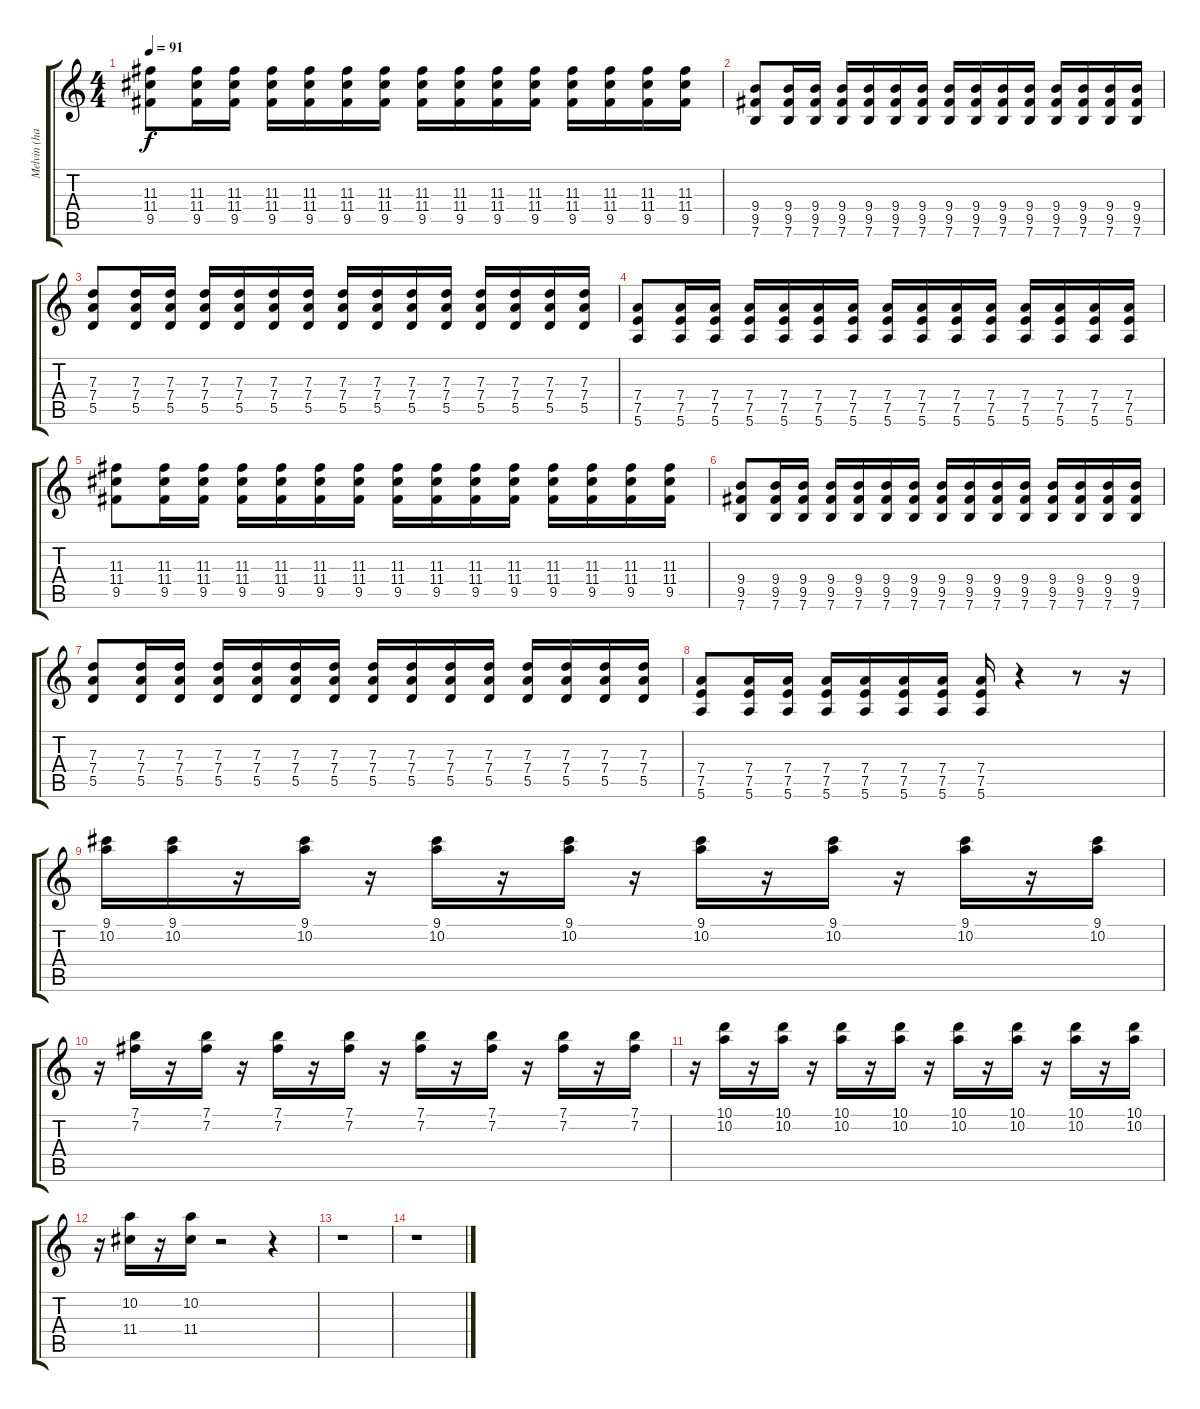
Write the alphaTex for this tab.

\track ("Melvin (hard rocker)" "Melvin (ha") {instrument electricguitarclean}
\staff {score tabs}
\tuning (E4 B3 G3 D3 A2 E2) {hide}
\ts (4 4)
\tempo 91
\clef g2
\ks c
(11.3 11.4 9.5).8{dy f volume 7} (11.3 11.4 9.5).16 (11.3 11.4 9.5).16 (11.3 11.4 9.5).16 (11.3 11.4 9.5).16 (11.3 11.4 9.5).16 (11.3 11.4 9.5).16 (11.3 11.4 9.5).16 (11.3 11.4 9.5).16 (11.3 11.4 9.5).16 (11.3 11.4 9.5).16 (11.3 11.4 9.5).16 (11.3 11.4 9.5).16 (11.3 11.4 9.5).16 (11.3 11.4 9.5).16 |
(9.4 9.5 7.6).8 (9.4 9.5 7.6).16 (9.4 9.5 7.6).16 (9.4 9.5 7.6).16 (9.4 9.5 7.6).16 (9.4 9.5 7.6).16 (9.4 9.5 7.6).16 (9.4 9.5 7.6).16 (9.4 9.5 7.6).16 (9.4 9.5 7.6).16 (9.4 9.5 7.6).16 (9.4 9.5 7.6).16 (9.4 9.5 7.6).16 (9.4 9.5 7.6).16 (9.4 9.5 7.6).16 |
(7.3 7.4 5.5).8 (7.3 7.4 5.5).16 (7.3 7.4 5.5).16 (7.3 7.4 5.5).16 (7.3 7.4 5.5).16 (7.3 7.4 5.5).16 (7.3 7.4 5.5).16 (7.3 7.4 5.5).16 (7.3 7.4 5.5).16 (7.3 7.4 5.5).16 (7.3 7.4 5.5).16 (7.3 7.4 5.5).16 (7.3 7.4 5.5).16 (7.3 7.4 5.5).16 (7.3 7.4 5.5).16 |
(7.4 7.5 5.6).8 (7.4 7.5 5.6).16 (7.4 7.5 5.6).16 (7.4 7.5 5.6).16 (7.4 7.5 5.6).16 (7.4 7.5 5.6).16 (7.4 7.5 5.6).16 (7.4 7.5 5.6).16 (7.4 7.5 5.6).16 (7.4 7.5 5.6).16 (7.4 7.5 5.6).16 (7.4 7.5 5.6).16 (7.4 7.5 5.6).16 (7.4 7.5 5.6).16 (7.4 7.5 5.6).16 |
(11.3 11.4 9.5).8{volume 7} (11.3 11.4 9.5).16 (11.3 11.4 9.5).16 (11.3 11.4 9.5).16 (11.3 11.4 9.5).16 (11.3 11.4 9.5).16 (11.3 11.4 9.5).16 (11.3 11.4 9.5).16 (11.3 11.4 9.5).16 (11.3 11.4 9.5).16 (11.3 11.4 9.5).16 (11.3 11.4 9.5).16 (11.3 11.4 9.5).16 (11.3 11.4 9.5).16 (11.3 11.4 9.5).16 |
(9.4 9.5 7.6).8 (9.4 9.5 7.6).16 (9.4 9.5 7.6).16 (9.4 9.5 7.6).16 (9.4 9.5 7.6).16 (9.4 9.5 7.6).16 (9.4 9.5 7.6).16 (9.4 9.5 7.6).16 (9.4 9.5 7.6).16 (9.4 9.5 7.6).16 (9.4 9.5 7.6).16 (9.4 9.5 7.6).16 (9.4 9.5 7.6).16 (9.4 9.5 7.6).16 (9.4 9.5 7.6).16 |
(7.3 7.4 5.5).8 (7.3 7.4 5.5).16 (7.3 7.4 5.5).16 (7.3 7.4 5.5).16 (7.3 7.4 5.5).16 (7.3 7.4 5.5).16 (7.3 7.4 5.5).16 (7.3 7.4 5.5).16 (7.3 7.4 5.5).16 (7.3 7.4 5.5).16 (7.3 7.4 5.5).16 (7.3 7.4 5.5).16 (7.3 7.4 5.5).16 (7.3 7.4 5.5).16 (7.3 7.4 5.5).16 |
(7.4 7.5 5.6).8 (7.4 7.5 5.6).16 (7.4 7.5 5.6).16 (7.4 7.5 5.6).16 (7.4 7.5 5.6).16 (7.4 7.5 5.6).16 (7.4 7.5 5.6).16 (7.4 7.5 5.6).16 r.4 r.8 r.16 |
(9.1 10.2).16{volume 9} (9.1 10.2).16 r.16 (9.1 10.2).16 r.16 (9.1 10.2).16 r.16 (9.1 10.2).16 r.16 (9.1 10.2).16 r.16 (9.1 10.2).16 r.16 (9.1 10.2).16 r.16 (9.1 10.2).16 |
r.16 (7.1 7.2).16 r.16 (7.1 7.2).16 r.16 (7.1 7.2).16 r.16 (7.1 7.2).16 r.16 (7.1 7.2).16 r.16 (7.1 7.2).16 r.16 (7.1 7.2).16 r.16 (7.1 7.2).16 |
r.16 (10.1 10.2).16 r.16 (10.1 10.2).16 r.16 (10.1 10.2).16 r.16 (10.1 10.2).16 r.16 (10.1 10.2).16 r.16 (10.1 10.2).16 r.16 (10.1 10.2).16 r.16 (10.1 10.2).16 |
r.16 (10.2 11.4).16 r.16 (10.2 11.4).16 r.2 r.4 |
r.1 |
r.1
